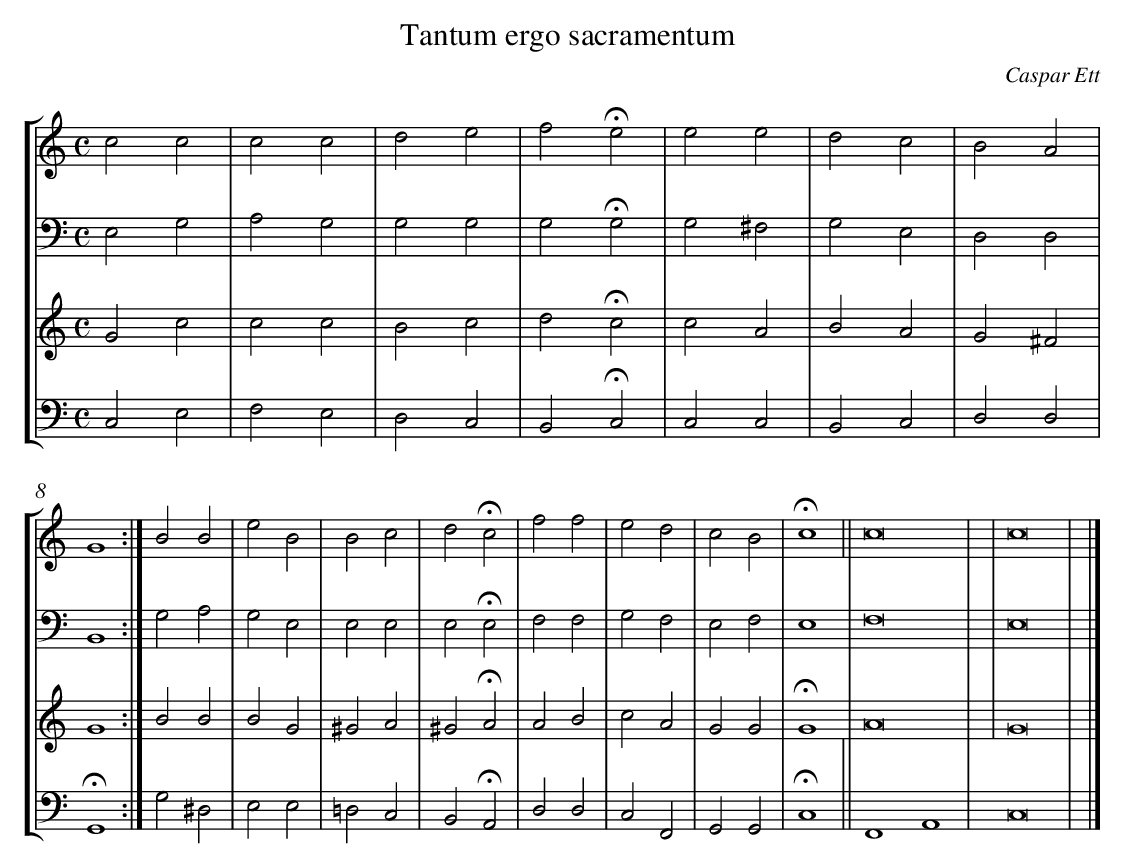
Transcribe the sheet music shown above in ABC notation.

X:1
T: Tantum ergo sacramentum
C: Caspar Ett
L: 1/4
M: C
%%staves [1 2 3 4]
V: 1 clef=treble
V: 2 clef=bass
V: 3 clef=treble
V: 4 clef=bass
K: C
[V:1] c2c2 |
[V:2] E,2G,2 |
[V:3] G2c2 |
[V:4] C,2E,2 |
[V:1] c2c2 |
[V:2] A,2G,2 |
[V:3] c2c2 |
[V:4] F,2E,2 |
[V:1] d2e2 |
[V:2] G,2G,2 |
[V:3] B2c2 |
[V:4] D,2C,2 |
[V:1] f2!fermata!e2 |
[V:2] G,2!fermata!G,2 |
[V:3] d2!fermata!c2 |
[V:4] B,,2!fermata!C,2 |
[V:1] e2e2 |
[V:2] G,2^F,2 |
[V:3] c2A2 |
[V:4] C,2C,2 |
[V:1] d2c2 |
[V:2] G,2E,2 |
[V:3] B2A2 |
[V:4] B,,2C,2 |
[V:1] B2A2 |
[V:2] D,2D,2 |
[V:3] G2^F2 |
[V:4] D,2D,2 |
[V:1] G4 :|]
[V:2] B,,4 :|]
[V:3] G4 :|]
[V:4] !fermata!G,,4 :|]
[V:1] B2B2 |
[V:2] G,2A,2 |
[V:3] B2B2 |
[V:4] G,2^D,2 |
[V:1] e2B2 |
[V:2] G,2E,2 |
[V:3] B2G2 |
[V:4] E,2E,2 |
[V:1] B2c2 |
[V:2] E,2E,2 |
[V:3] ^G2A2 |
[V:4] =D,2C,2 |
[V:1] d2!fermata!c2 |
[V:2] E,2!fermata!E,2 |
[V:3] ^G2!fermata!A2 |
[V:4] B,,2!fermata!A,,2 |
[V:1] f2f2 |
[V:2] F,2F,2 |
[V:3] A2B2 |
[V:4] D,2D,2 |
[V:1] e2d2 |
[V:2] G,2F,2 |
[V:3] c2A2 |
[V:4] C,2F,,2 |
[V:1] c2B2 |
[V:2] E,2F,2 |
[V:3] G2G2 |
[V:4] G,,2G,,2 |
[V:1] !fermata!c4 ||
[V:2] E,4 |
[V:3] !fermata!G4 |
[V:4] !fermata!C,4 ||
[V:1] c8 |
[V:2] F,8 |
[V:3] A8 |
[V:4] F,,4 [|]
[V:1]  |
[V:2]  |
[V:3]  |
[V:4] A,,4 |
[V:1] c8 |
[V:2] E,8 |
[V:3] G8 |
[V:4] C,8 |
[V:1]  |]
[V:2]  |]
[V:3]  |]
[V:4]  |]
